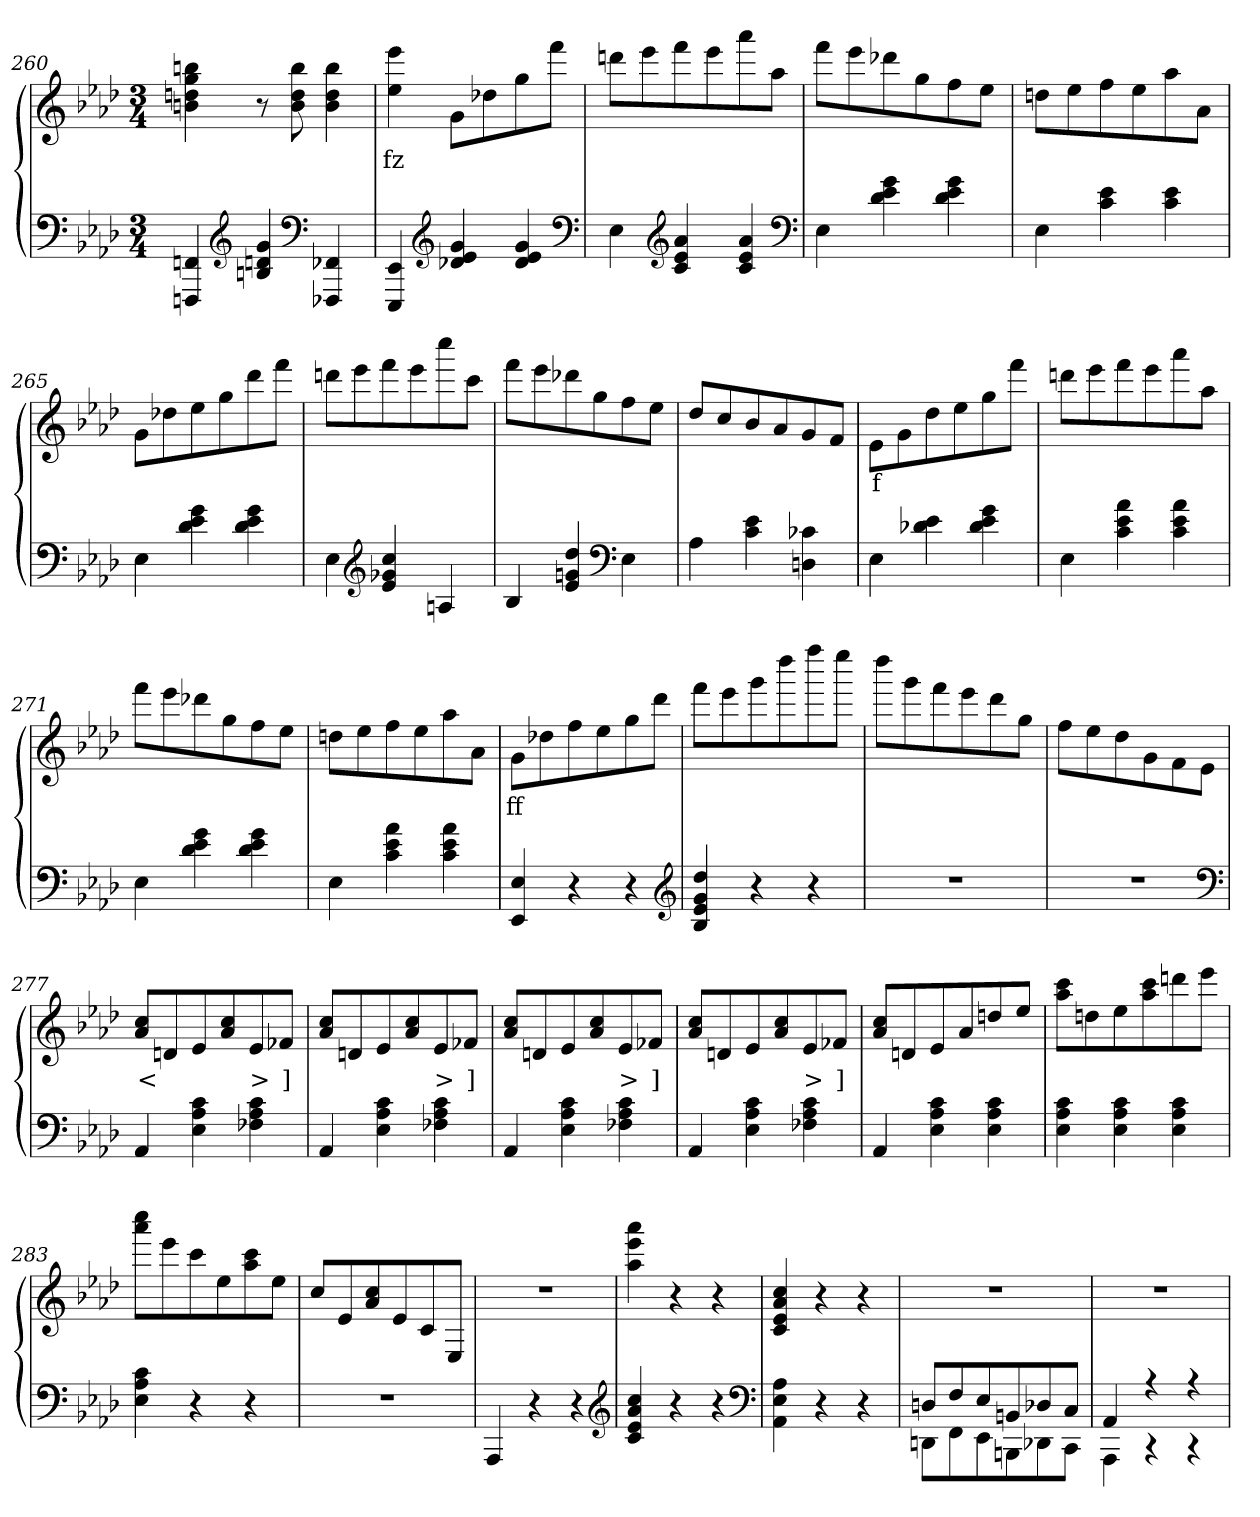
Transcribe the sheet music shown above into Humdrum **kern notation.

**kern	**kern	**text
*part2	*part1	*part1
*staff2	*staff1	*staff1
*clefF4	*clefG2	*
*k[b-e-a-d-]	*k[b-e-a-d-]	*
*M3/4	*M3/4	*
=260	=260	=260
4FFn 4FFFn	4bbn 4gg 4ddn 4bn	.
*clefG2	*	*
4g 4dn 4Bn	8r	.
.	8bb 8dd 8b	.
*clefF4	*	*
4FF-X 4FFF-X	4bb 4dd 4b	.
=261	=261	=261
4EE- 4EEE-	4eee- 4ee-	fz
*clefG2	*	*
4g 4e- 4d-X	8gL	.
.	8dd-X	.
4g 4e- 4d-	8gg	.
.	8fffJ	.
*clefF4	*	*
=262	=262	=262
4E-	8dddnL	.
.	8eee-	.
*clefG2	*	*
4a- 4e- 4c	8fff	.
.	8eee-	.
4a- 4e- 4c	8aaa-	.
.	8aa-J	.
*clefF4	*	*
=263	=263	=263
4E-	8fffL	.
.	8eee-	.
4g 4e- 4d-	8ddd-X	.
.	8gg	.
4g 4e- 4d-	8ff	.
.	8ee-J	.
=264	=264	=264
4E-	8ddnL	.
.	8ee-	.
4e- 4c	8ff	.
.	8ee-	.
4e- 4c	8aa-	.
.	8a-J	.
=265	=265	=265
4E-	8gL	.
.	8dd-X	.
4g 4e- 4d-	8ee-	.
.	8gg	.
4g 4e- 4d-	8ddd-	.
.	8fffJ	.
=266	=266	=266
4E-	8dddnL	.
.	8eee-	.
*clefG2	*	*
4cc 4g-X 4e-	8fff	.
.	8eee-	.
4An	8cccc	.
.	8cccJ	.
=267	=267	=267
4B-	8fffL	.
.	8eee-	.
4dd- 4gn 4e-	8ddd-X	.
.	8gg	.
*clefF4	*	*
4E-	8ff	.
.	8ee-J	.
=268	=268	=268
4A-	8dd-/L	.
.	8cc	.
4e- 4c	8b-	.
.	8a-	.
4c-X 4Dn	8g	.
.	8fJ	.
=269	=269	=269
4E-	8e-L	f
.	8g	.
4e- 4d-X	8dd-	.
.	8ee-	.
4g 4e- 4d-	8gg	.
.	8fffJ	.
=270	=270	=270
4E-	8dddnL	.
.	8eee-	.
4a- 4e- 4c	8fff	.
.	8eee-	.
4a- 4e- 4c	8aaa-	.
.	8aa-J	.
=271	=271	=271
4E-	8fffL	.
.	8eee-	.
4g 4e- 4d-	8ddd-X	.
.	8gg	.
4g 4e- 4d-	8ff	.
.	8ee-J	.
=272	=272	=272
4E-	8ddnL	.
.	8ee-	.
4a- 4e- 4c	8ff	.
.	8ee-	.
4a- 4e- 4c	8aa-	.
.	8a-J	.
=273	=273	=273
4E- 4EE-	8gL	ff
.	8dd-X	.
4r	8ff	.
.	8ee-	.
4r	8gg	.
.	8ddd-J	.
*clefG2	*	*
=274	=274	=274
4dd- 4g 4e- 4B-	8fffL	.
.	8eee-	.
4r	8ggg	.
.	8dddd-	.
4r	8ffff	.
.	8eeee-J	.
=275	=275	=275
2.r	8dddd-L	.
.	8ggg	.
.	8fff	.
.	8eee-	.
.	8ddd-	.
.	8ggJ	.
=276	=276	=276
2.r	8ffL	.
.	8ee-	.
.	8dd-	.
.	8g	.
.	8f	.
.	8e-J	.
*clefF4	*	*
=277	=277	=277
4AA-	8cc 8a-L	<
.	8dn	.
4c 4A- 4E-	8e-	.
.	8cc 8a-	.
4c 4A- 4F-X	8e-	>
.	8f-XJ	]
=278	=278	=278
4AA-	8cc 8a-L	.
.	8dn	.
4c 4A- 4E-	8e-	.
.	8cc 8a-	.
4c 4A- 4F-X	8e-	>
.	8f-XJ	]
=279	=279	=279
4AA-	8cc 8a-L	.
.	8dn	.
4c 4A- 4E-	8e-	.
.	8cc 8a-	.
4c 4A- 4F-X	8e-	>
.	8f-XJ	]
=280	=280	=280
4AA-	8cc 8a-L	.
.	8dn	.
4c 4A- 4E-	8e-	.
.	8cc 8a-	.
4c 4A- 4F-X	8e-	>
.	8f-XJ	]
=281	=281	=281
4AA-	8cc 8a-L	.
.	8dn	.
4c 4A- 4E-	8e-	.
.	8a-	.
4c 4A- 4E-	8ddn	.
.	8ee-J	.
=282	=282	=282
4c 4A- 4E-	8ccc 8aa-L	.
.	8ddn	.
4c 4A- 4E-	8ee-\	.
.	8ccc 8aa-	.
4c 4A- 4E-	8dddn	.
.	8eee-J	.
=283	=283	=283
4c 4A- 4E-	8cccc 8aaa-L	.
.	8eee-	.
4r	8ccc\	.
.	8ee-	.
4r	8ccc 8aa-	.
.	8ee-J	.
=284	=284	=284
2.r	8ccL	.
.	8e-	.
.	8cc 8a-	.
.	8e-	.
.	8c	.
.	8E-J	.
=285	=285	=285
4AAA-	2.r	ff
4r	.	.
4r	.	.
*clefG2	*	*
=286	=286	=286
4cc 4a- 4e- 4c	4aaa- 4eee- 4aa-	.
4r	4r	.
4r	4r	.
*clefF4	*	*
=287	=287	=287
4A- 4E- 4AA-	4cc 4a- 4e- 4c	.
4r	4r	.
4r	4r	.
=288	=288	=288
*^	*	*
8DnL	8DDnL	2.r	.
8F	8FF	.	.
8E-	8EE-	.	.
8BBn	8BBBn	.	.
8D-X	8DD-X	.	.
8CJ	8CCJ	.	.
=289	=289	=289	=289
4AA-	4AAA-	2.r	.
4r	4r	.	.
4r	4r	.	.
*v	*v	*	*
=	=	=
*-	*-	*-
